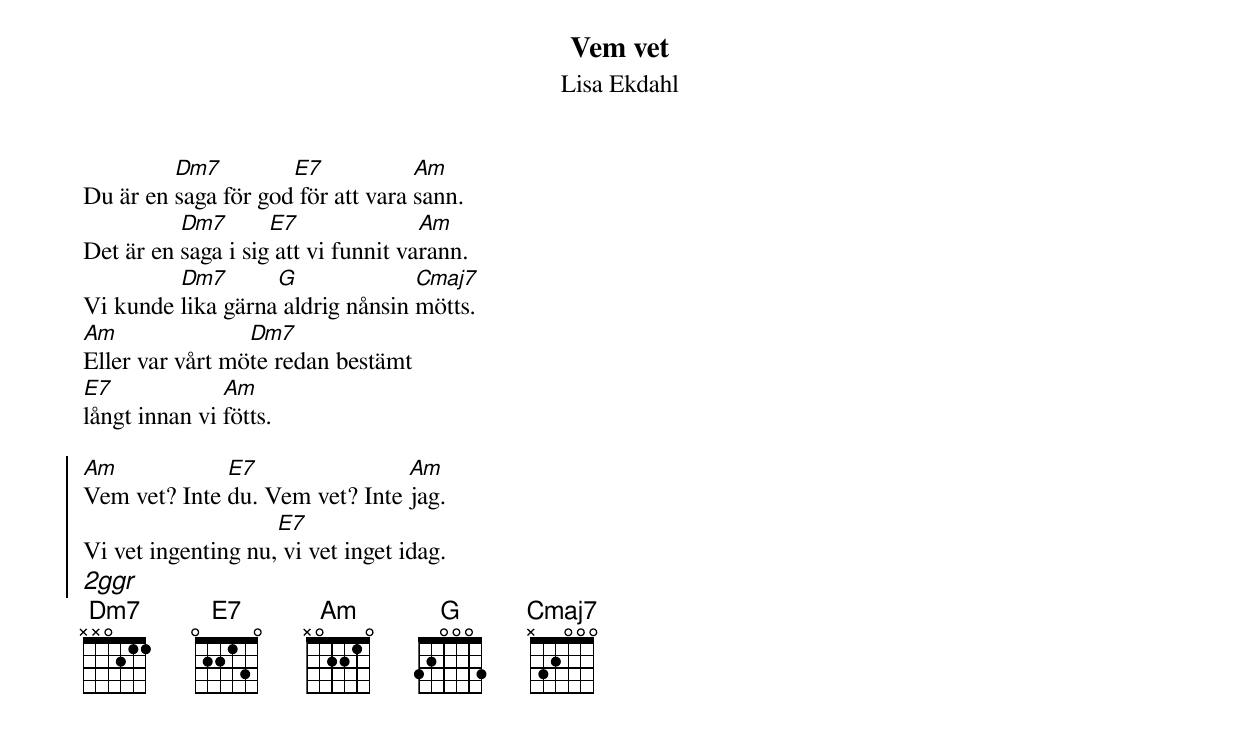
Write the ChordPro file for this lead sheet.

{t:Vem vet}
{st: Lisa Ekdahl}

Du är en [Dm7]saga för god[E7] för att vara [Am]sann.
Det är en [Dm7]saga i sig[E7] att vi funnit va[Am]rann.
Vi kunde [Dm7]lika gärna[G] aldrig nånsin [Cmaj7]mötts.
[Am]Eller var vårt mö[Dm7]te redan bestämt
[E7]långt innan vi [Am]fötts.

{soc}
[Am]Vem vet? Inte [E7]du. Vem vet? Inte [Am]jag.
Vi vet ingenting nu,[E7] vi vet inget idag.
{ci: 2ggr}
{eoc}
